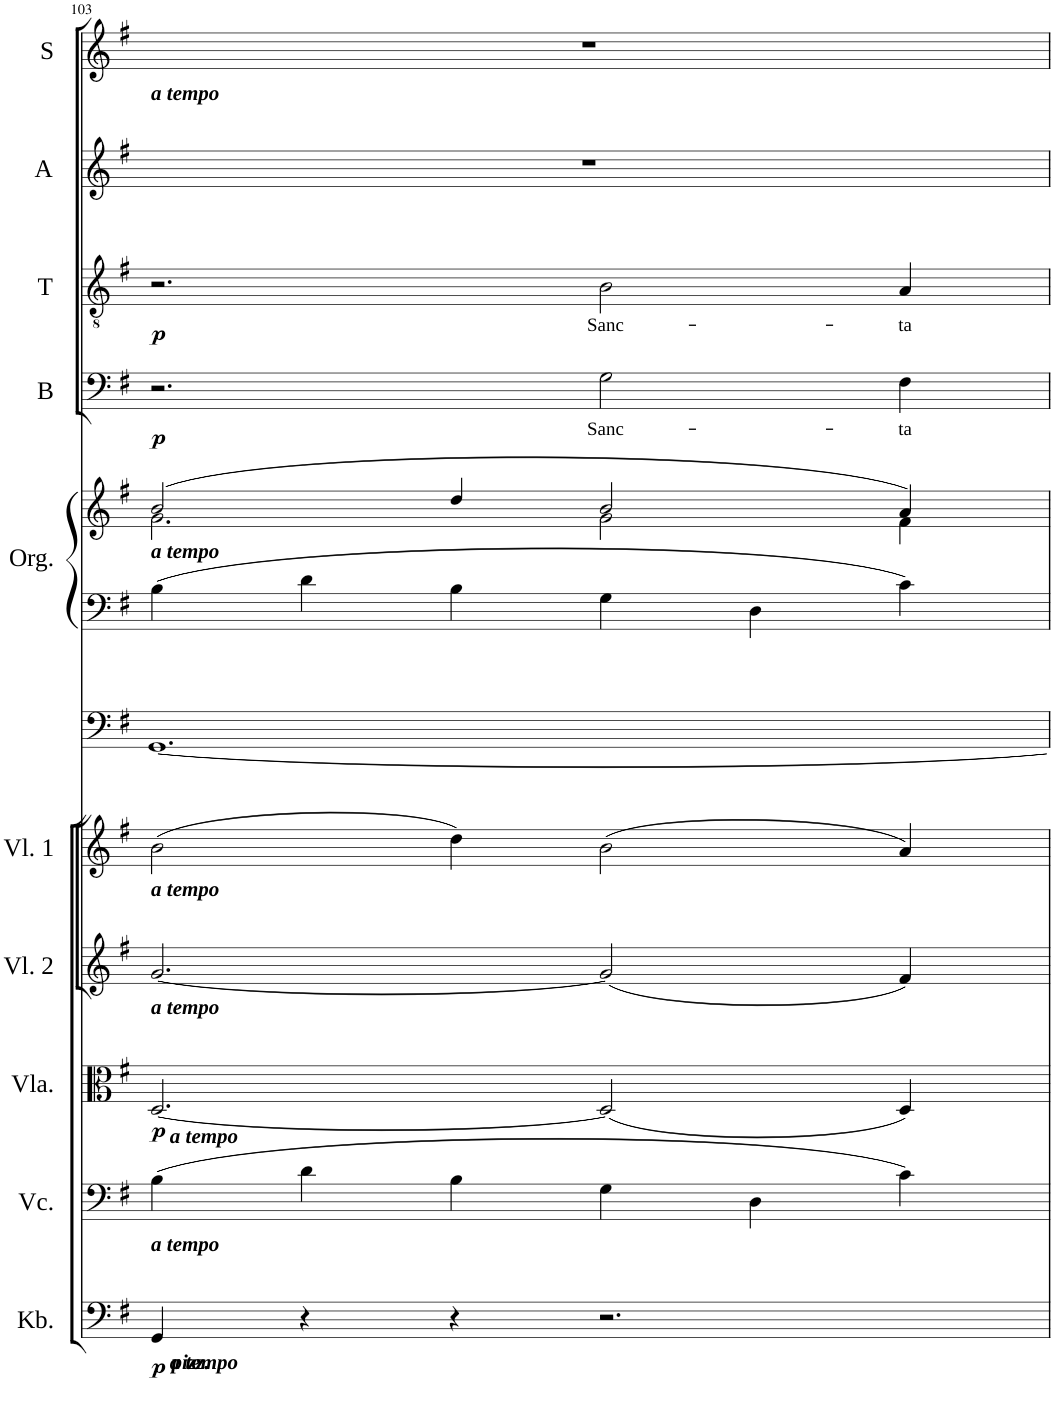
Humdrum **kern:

**kern	**dynam	**kern	**kern	**dynam	**kern	**kern	**kern	**kern	**kern	**kern	**text	**dynam	**kern	**text	**dynam	**kern	**kern
*part11	*part11	*part10	*part9	*part9	*part8	*part7	*part6	*part5	*part5	*part4	*part4	*part4	*part3	*part3	*part3	*part2	*part1
*staff12	*staff12	*staff11	*staff10	*staff10	*staff9	*staff8	*staff7	*staff6	*staff5	*staff4	*staff4	*staff4	*staff3	*staff3	*staff3	*staff2	*staff1
*I"Kontrabass	*	*I"Cello	*I"Viola	*	*I"Violine 2	*I"Violine 1	*	*I"Orgel	*	*I"Bass	*	*	*I"Tenor	*	*	*I"Alt	*I"Sopran
*I'Kb.	*	*	*I'Vla.	*	*I'Vl. 2	*I'Vl. 1	*	*I'Org.	*	*I'B	*	*	*I'T	*	*	*I'A	*I'S
!!LO:PB:g=z
*clefF4	*	*clefF4	*clefC3	*	*clefG2	*clefG2	*clefF4	*clefF4	*clefG2	*clefF4	*	*	*clefGv2	*	*	*clefG2	*clefG2
*Trd7c12	*	*	*	*	*	*	*	*	*	*	*	*	*	*	*	*	*
*k[f#]	*	*k[f#]	*k[f#]	*	*k[f#]	*k[f#]	*k[f#]	*k[f#]	*k[f#]	*k[f#]	*	*	*k[f#]	*	*	*k[f#]	*k[f#]
*M6/4	*	*M6/4	*M6/4	*	*M6/4	*M6/4	*M6/4	*M6/4	*M6/4	*M6/4	*	*	*M6/4	*	*	*M6/4	*M6/4
=103	=103	=103	=103	=103	=103	=103	=103	=103	=103	=103	=103	=103	=103	=103	=103	=103	=103
*	*	*	*	*	*	*	*	*	*^	*	*	*	*	*	*	*	*
!	!	!	!	!	!	!	!	!	!	!	!	!	!	!	!	!	!	!LO:TX:b:Bi:t=a tempo
!	!	!	!	!	!	!	!	!	!LO:TX:b:Bi:t=a tempo	!	!	!	!	!	!	!	!	!
!	!	!	!	!	!	!LO:TX:b:Bi:t=a tempo	!	!	!	!	!	!	!	!	!	!	!	!
!	!	!	!	!	!LO:TX:b:Bi:t=a tempo	!	!	!	!	!	!	!	!	!	!	!	!	!
!	!	!	!LO:TX:b:Bi:t=a tempo	!	!	!	!	!	!	!	!	!	!	!	!	!	!	!
!	!	!LO:TX:b:Bi:t=a tempo	!	!	!	!	!	!	!	!	!	!	!	!	!	!	!	!
!LO:TX:b:Bi:t=pizz.	!	!	!	!	!	!	!	!	!	!	!	!	!	!	!	!	!	!
!LO:TX:b:Bi:t=a tempo	!	!	!	!	!	!	!	!	!	!	!	!	!	!	!	!	!	!
!	!LO:DY:b	!	!	!LO:DY:b	!	!	!	!	!	!	!	!	!LO:DY:b	!	!	!LO:DY:b	!	!
4GG/	p	(4B\	[2.D/	p	[2.g/	(2b\	[1.GG	4B\	(2b/	2.g\	2.r	.	p	2.r	.	p	1.r	1.r
4r	.	4d\	.	.	.	.	.	4d\	.	.	.	.	.	.	.	.	.	.
4r	.	4B\	.	.	.	4dd\)	.	4B\	4dd/	.	.	.	.	.	.	.	.	.
!	!	!	!	!	!	!	!	!	!	!	!	!LO:LY:b	!	!	!LO:LY:b	!	!	!
2.r	.	4G\	(2D/]	.	(2g/]	(2b\	.	4G\	2b/	2g\	2G\	Sanc-	.	2B\	Sanc-	.	.	.
.	.	4D\	.	.	.	.	.	4D\	.	.	.	.	.	.	.	.	.	.
!	!	!	!	!	!	!	!	!	!	!	!	!LO:LY:b	!	!	!LO:LY:b	!	!	!
.	.	4c\)	4D/)	.	4f#/)	4a/)	.	4c\	4a/)	4f#\	4F#\	-ta	.	4A/	-ta	.	.	.
*	*	*	*	*	*	*	*	*	*v	*v	*	*	*	*	*	*	*	*
=	=	=	=	=	=	=	=	=	=	=	=	=	=	=	=	=	=
*-	*-	*-	*-	*-	*-	*-	*-	*-	*-	*-	*-	*-	*-	*-	*-	*-	*-
